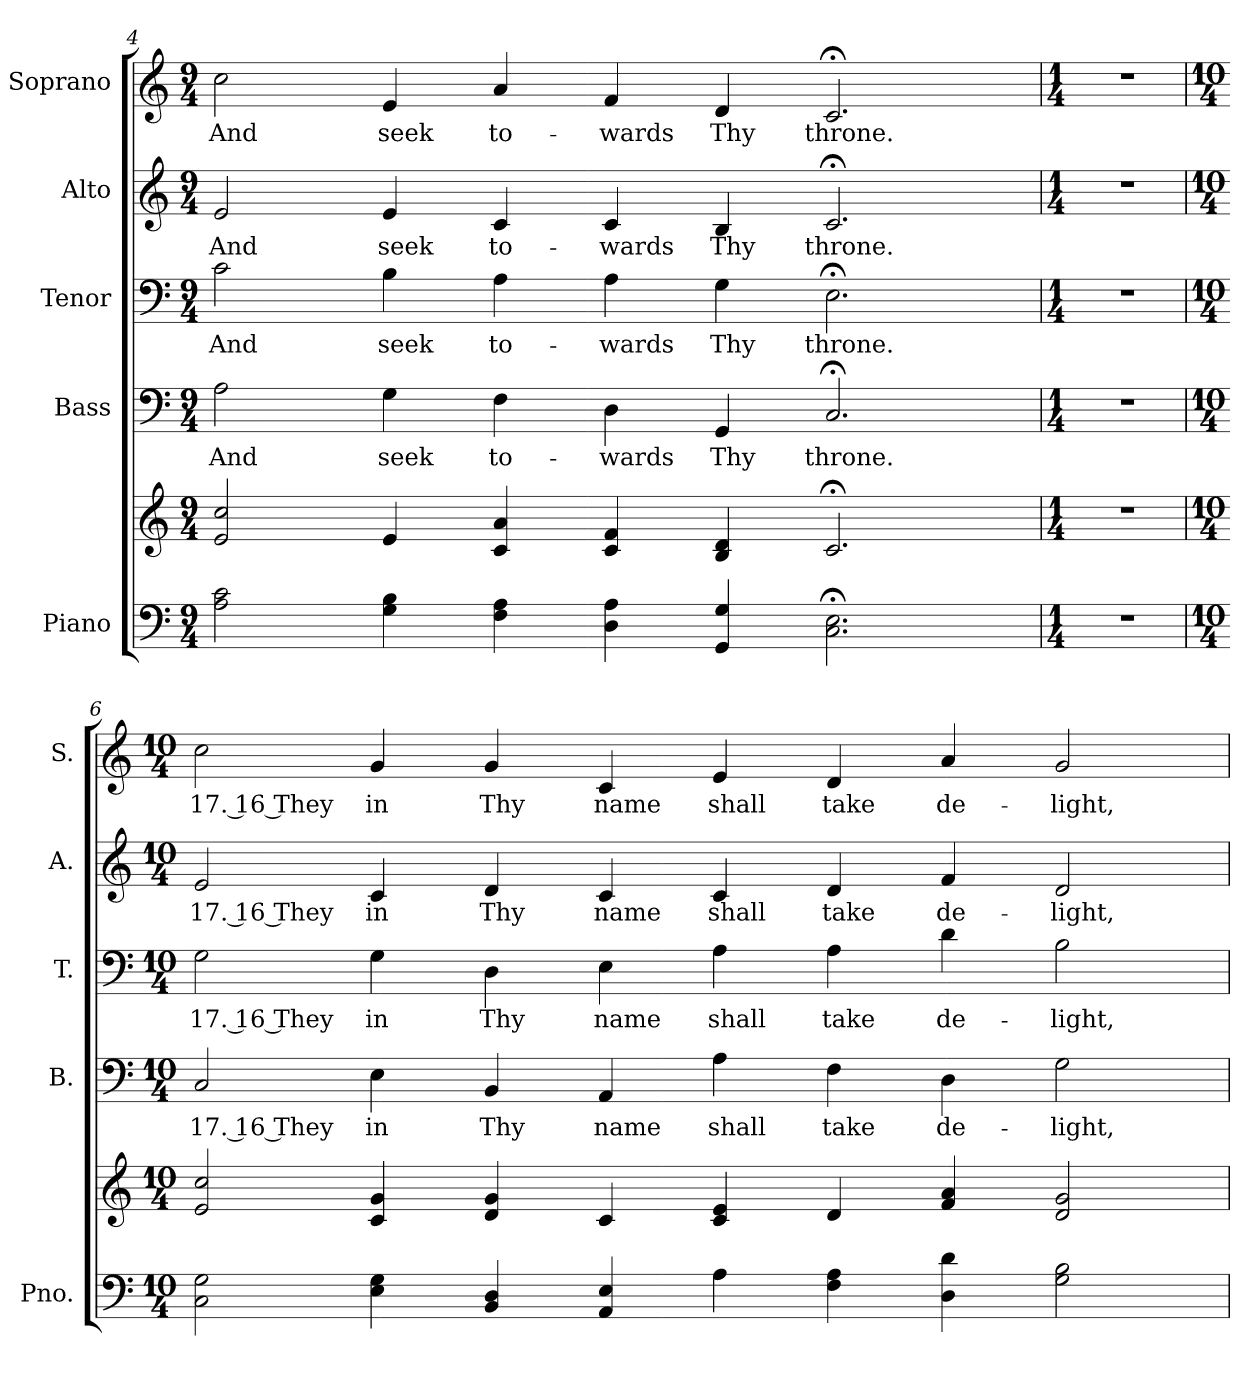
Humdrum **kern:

**kern	**kern	**kern	**text	**kern	**text	**kern	**text	**kern	**text
*part5	*part5	*part4	*part4	*part3	*part3	*part2	*part2	*part1	*part1
*staff6	*staff5	*staff4	*staff4	*staff3	*staff3	*staff2	*staff2	*staff1	*staff1
*I"Piano	*	*I"Bass	*	*I"Tenor	*	*I"Alto	*	*I"Soprano	*
*I'Pno.	*	*I'B.	*	*I'T.	*	*I'A.	*	*I'S.	*
*clefF4	*clefG2	*clefF4	*	*clefF4	*	*clefG2	*	*clefG2	*
*k[]	*k[]	*k[]	*	*k[]	*	*k[]	*	*k[]	*
*C:	*C:	*C:	*	*C:	*	*C:	*	*C:	*
*M9/4	*M9/4	*M9/4	*	*M9/4	*	*M9/4	*	*M9/4	*
=4	=4	=4	=4	=4	=4	=4	=4	=4	=4
!	!	!	!LO:LY:b:color=#000000	!	!	!	!	!	!
!	!	!	!	!	!LO:LY:b:color=#000000	!	!	!	!
!	!	!	!	!	!	!	!LO:LY:b:color=#000000	!	!
!	!	!	!	!	!	!	!	!	!LO:LY:b:color=#000000
2Ai\ 2ci	2ei/ 2cci	2Ai\	And	2ci\	And	2ei/	And	2cci\	And
!	!	!	!LO:LY:b:color=#000000	!	!	!	!	!	!
!	!	!	!	!	!LO:LY:b:color=#000000	!	!	!	!
!	!	!	!	!	!	!	!LO:LY:b:color=#000000	!	!
!	!	!	!	!	!	!	!	!	!LO:LY:b:color=#000000
4Gi\ 4Bi	4ei/	4Gi\	seek	4Bi\	seek	4ei/	seek	4ei/	seek
!	!	!	!LO:LY:b:color=#000000	!	!	!	!	!	!
!	!	!	!	!	!LO:LY:b:color=#000000	!	!	!	!
!	!	!	!	!	!	!	!LO:LY:b:color=#000000	!	!
!	!	!	!	!	!	!	!	!	!LO:LY:b:color=#000000
4Fi\ 4Ai	4ci/ 4ai	4Fi\	to-	4Ai\	to-	4ci/	to-	4ai/	to-
!	!	!	!LO:LY:b:color=#000000	!	!	!	!	!	!
!	!	!	!	!	!LO:LY:b:color=#000000	!	!	!	!
!	!	!	!	!	!	!	!LO:LY:b:color=#000000	!	!
!	!	!	!	!	!	!	!	!	!LO:LY:b:color=#000000
4Di\ 4Ai	4ci/ 4fi	4Di\	-wards	4Ai\	-wards	4ci/	-wards	4fi/	-wards
!	!	!	!LO:LY:b:color=#000000	!	!	!	!	!	!
!	!	!	!	!	!LO:LY:b:color=#000000	!	!	!	!
!	!	!	!	!	!	!	!LO:LY:b:color=#000000	!	!
!	!	!	!	!	!	!	!	!	!LO:LY:b:color=#000000
4GGi/ 4Gi	4Bi/ 4di	4GGi/	Thy	4Gi\	Thy	4Bi/	Thy	4di/	Thy
!	!	!	!LO:LY:b:color=#000000	!	!	!	!	!	!
!	!	!	!	!	!LO:LY:b:color=#000000	!	!	!	!
!	!	!	!	!	!	!	!LO:LY:b:color=#000000	!	!
!	!	!	!	!	!	!	!	!	!LO:LY:b:color=#000000
2.Ci\; 2.Ei;	2.c;i/	2.C;i/	throne.	2.E;i\	throne.	2.c;i/	throne.	2.c;i/	throne.
!!LO:PB:g=z
=5	=5	=5	=5	=5	=5	=5	=5	=5	=5
*M1/4	*M1/4	*M1/4	*	*M1/4	*	*M1/4	*	*M1/4	*
!LO:N:vis=1	!LO:N:vis=1	!LO:N:vis=1	!	!LO:N:vis=1	!	!LO:N:vis=1	!	!LO:N:vis=1	!
4r	4r	4r	.	4r	.	4r	.	4r	.
=6	=6	=6	=6	=6	=6	=6	=6	=6	=6
*M10/4	*M10/4	*M10/4	*	*M10/4	*	*M10/4	*	*M10/4	*
!	!	!	!LO:LY:b:color=#000000	!	!	!	!	!	!
!	!	!	!	!	!LO:LY:b:color=#000000	!	!	!	!
!	!	!	!	!	!	!	!LO:LY:b:color=#000000	!	!
!	!	!	!	!	!	!	!	!	!LO:LY:b:color=#000000
2Ci\ 2Gi	2ei/ 2cci	2Ci/	17. 16 They	2Gi\	17. 16 They	2ei/	17. 16 They	2cci\	17. 16 They
!	!	!	!LO:LY:b:color=#000000	!	!	!	!	!	!
!	!	!	!	!	!LO:LY:b:color=#000000	!	!	!	!
!	!	!	!	!	!	!	!LO:LY:b:color=#000000	!	!
!	!	!	!	!	!	!	!	!	!LO:LY:b:color=#000000
4Ei\ 4Gi	4ci/ 4gi	4Ei\	in	4Gi\	in	4ci/	in	4gi/	in
!	!	!	!LO:LY:b:color=#000000	!	!	!	!	!	!
!	!	!	!	!	!LO:LY:b:color=#000000	!	!	!	!
!	!	!	!	!	!	!	!LO:LY:b:color=#000000	!	!
!	!	!	!	!	!	!	!	!	!LO:LY:b:color=#000000
4BBi/ 4Di	4di/ 4gi	4BBi/	Thy	4Di\	Thy	4di/	Thy	4gi/	Thy
!	!	!	!LO:LY:b:color=#000000	!	!	!	!	!	!
!	!	!	!	!	!LO:LY:b:color=#000000	!	!	!	!
!	!	!	!	!	!	!	!LO:LY:b:color=#000000	!	!
!	!	!	!	!	!	!	!	!	!LO:LY:b:color=#000000
4AAi/ 4Ei	4ci/	4AAi/	name	4Ei\	name	4ci/	name	4ci/	name
!	!	!	!LO:LY:b:color=#000000	!	!	!	!	!	!
!	!	!	!	!	!LO:LY:b:color=#000000	!	!	!	!
!	!	!	!	!	!	!	!LO:LY:b:color=#000000	!	!
!	!	!	!	!	!	!	!	!	!LO:LY:b:color=#000000
4Ai\	4ci/ 4ei	4Ai\	shall	4Ai\	shall	4ci/	shall	4ei/	shall
!	!	!	!LO:LY:b:color=#000000	!	!	!	!	!	!
!	!	!	!	!	!LO:LY:b:color=#000000	!	!	!	!
!	!	!	!	!	!	!	!LO:LY:b:color=#000000	!	!
!	!	!	!	!	!	!	!	!	!LO:LY:b:color=#000000
4Fi\ 4Ai	4di/	4Fi\	take	4Ai\	take	4di/	take	4di/	take
!	!	!	!LO:LY:b:color=#000000	!	!	!	!	!	!
!	!	!	!	!	!LO:LY:b:color=#000000	!	!	!	!
!	!	!	!	!	!	!	!LO:LY:b:color=#000000	!	!
!	!	!	!	!	!	!	!	!	!LO:LY:b:color=#000000
4Di\ 4di	4fi/ 4ai	4Di\	de-	4di\	de-	4fi/	de-	4ai/	de-
!	!	!	!LO:LY:b:color=#000000	!	!	!	!	!	!
!	!	!	!	!	!LO:LY:b:color=#000000	!	!	!	!
!	!	!	!	!	!	!	!LO:LY:b:color=#000000	!	!
!	!	!	!	!	!	!	!	!	!LO:LY:b:color=#000000
2Gi\ 2Bi	2di/ 2gi	2Gi\	-light,	2Bi\	-light,	2di/	-light,	2gi/	-light,
=	=	=	=	=	=	=	=	=	=
*-	*-	*-	*-	*-	*-	*-	*-	*-	*-
